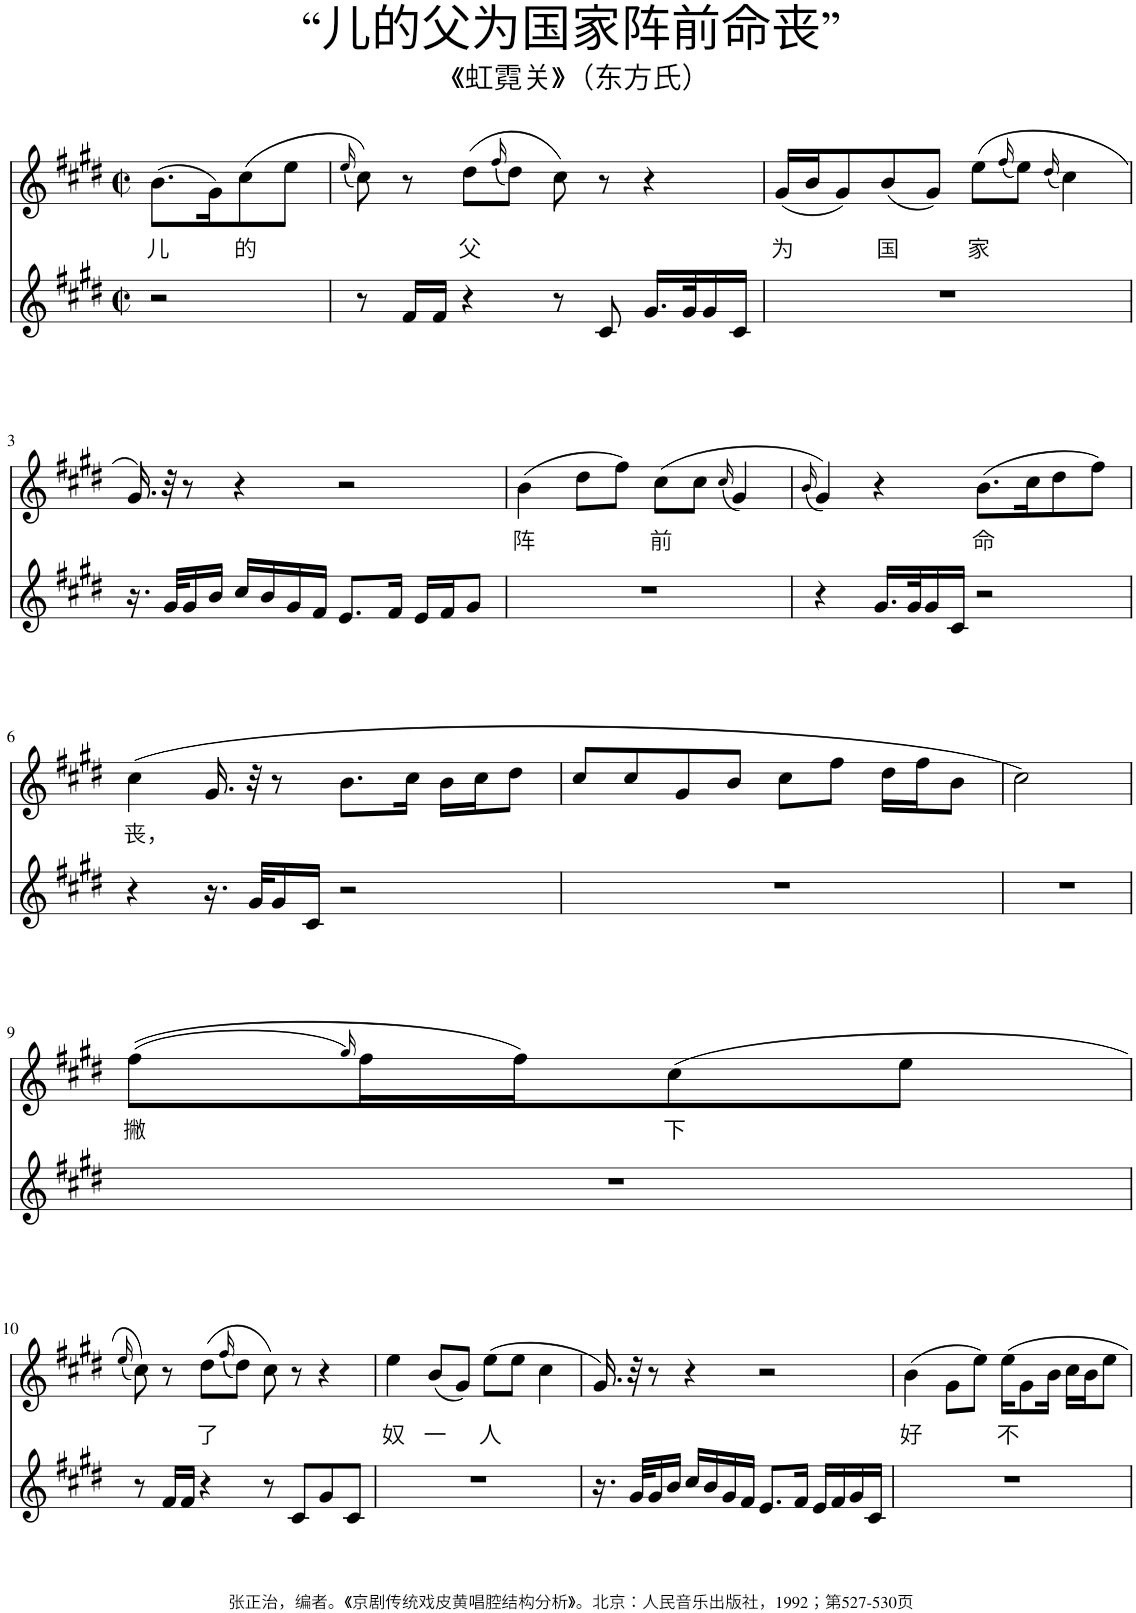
**kern	**kern	**text
*part2	*part1	*part1
*staff2	*staff1	*staff1
*I"Piano	*I"Piano	*
*I'Pno	*I'Pno	*
*clefG2	*clefG2	*
*k[f#c#g#d#]	*k[f#c#g#d#]	*
*M2/2	*M2/2	*
*met(c|)	*met(c|)	*
=	=	=
!	!	!LO:LY:b
2r	(8.b\L	儿
.	16g#\K)	.
!	!	!LO:LY:b
.	(8cc#\	的
.	8ee\J	.
=1	=1	=1
.	(16qee/	.
8r	8cc#\))	.
16f#/LL	8r	.
16f#/JJ	.	.
!	!	!LO:LY:b
4r	(8dd#\L	父
.	(16qff#/	.
.	8dd#\J)	.
8r	8cc#\)	.
8c#/	8r	.
16.g#/LL	4r	.
32g#/K	.	.
16g#/	.	.
16c#/JJ	.	.
=2	=2	=2
!	!	!LO:LY:b
1r	(16g#/LL	为
.	16b/J	.
.	8g#/)	.
!	!	!LO:LY:b
.	(8b/	国
.	8g#/J)	.
!	!	!LO:LY:b
.	(8ee\L	家
.	(16qff#/	.
.	8ee\J)	.
.	(16qdd#/	.
.	4cc#\)	.
!!LO:LB:g=z
=3	=3	=3
16.r	16.g#/)	.
32g#/KLL	32r	.
16g#/	8r	.
16b/JJ	.	.
16cc#/LL	4r	.
16b/	.	.
16g#/	.	.
16f#/JJ	.	.
8.e/L	2r	.
16f#/Jk	.	.
16e/LL	.	.
16f#/J	.	.
8g#/J	.	.
=4	=4	=4
!	!	!LO:LY:b
1r	(4b\	阵
.	8dd#\L	.
.	8ff#\J)	.
!	!	!LO:LY:b
.	(8cc#\L	前
.	8cc#\J	.
.	(16qcc#/	.
.	4g#/)	.
=5	=5	=5
.	(16qb/	.
4r	4g#/))	.
16.g#/LL	4r	.
32g#/K	.	.
16g#/	.	.
16c#/JJ	.	.
!	!	!LO:LY:b
2r	(8.b\L	命
.	16cc#\K	.
.	8dd#\	.
.	8ff#\J)	.
!!LO:LB:g=z
=6	=6	=6
!	!	!LO:LY:b
4r	(4cc#\	丧，
16.r	16.g#/	.
32g#/KLL	32r	.
16g#/	8r	.
16c#/JJ	.	.
2r	8.b\L	.
.	16cc#\Jk	.
.	16b\LL	.
.	16cc#\J	.
.	8dd#\J	.
=7	=7	=7
1r	8cc#/L	.
.	8cc#/	.
.	8g#/	.
.	8b/J	.
.	8cc#\L	.
.	8ff#\J	.
.	16dd#\LL	.
.	16ff#\J	.
.	8b\J	.
=8	=8	=8
1r	2cc#\)	.
.	2ryy	.
!!LO:LB:g=z
=9	=9	=9
!	!	!LO:LY:b
1r	((8ff#\L	撇
.	16qgg#/)	.
.	16ff#\L	.
.	16ff#\J)	.
!	!	!LO:LY:b
.	(8cc#\	下
.	8ee\J	.
.	2ryy	.
!!LO:LB:g=z
=10	=10	=10
.	(16qee/	.
8r	8cc#\))	.
16f#/LL	8r	.
16f#/JJ	.	.
!	!	!LO:LY:b
4r	(8dd#\L	了
.	(16qff#/	.
.	8dd#\J)	.
8r	8cc#\)	.
8c#/L	8r	.
8g#/	4r	.
8c#/J	.	.
=11	=11	=11
!	!	!LO:LY:b
1r	4ee\	奴
!	!	!LO:LY:b
.	(8b/L	一
.	8g#/J)	.
!	!	!LO:LY:b
.	(8ee\L	人
.	8ee\J	.
.	4cc#\	.
=12	=12	=12
16.r	16.g#/)	.
32g#/KLL	32r	.
16g#/	8r	.
16b/JJ	.	.
16cc#/LL	4r	.
16b/	.	.
16g#/	.	.
16f#/JJ	.	.
8.e/L	2r	.
16f#/Jk	.	.
16e/LL	.	.
16f#/	.	.
16g#/	.	.
16c#/JJ	.	.
=13	=13	=13
!	!	!LO:LY:b
1r	(4b\	好
.	8g#\L	.
.	8ee\J)	.
!	!	!LO:LY:b
.	16ee\KL	不
.	8g#\	.
.	16b\Jk	.
.	16cc#\LL	.
.	16b\J	.
.	8ee\J	.
=	=	=
*-	*-	*-
